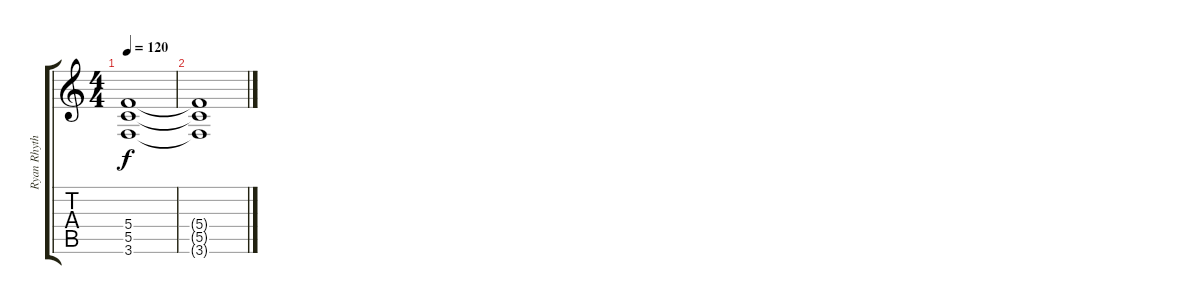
\track ("Ryan Rhythm" "Ryan Rhyth") {instrument distortionguitar}
\staff {score tabs}
\tuning (D4 A3 F3 C3 G2 D2) {hide}
\ts (4 4)
\tempo 120
\clef g2
\ks c
(5.4{t} 5.5{t} 3.6{t}).1{dy f} |
(5.4{t} 5.5{t} 3.6{t}).1
